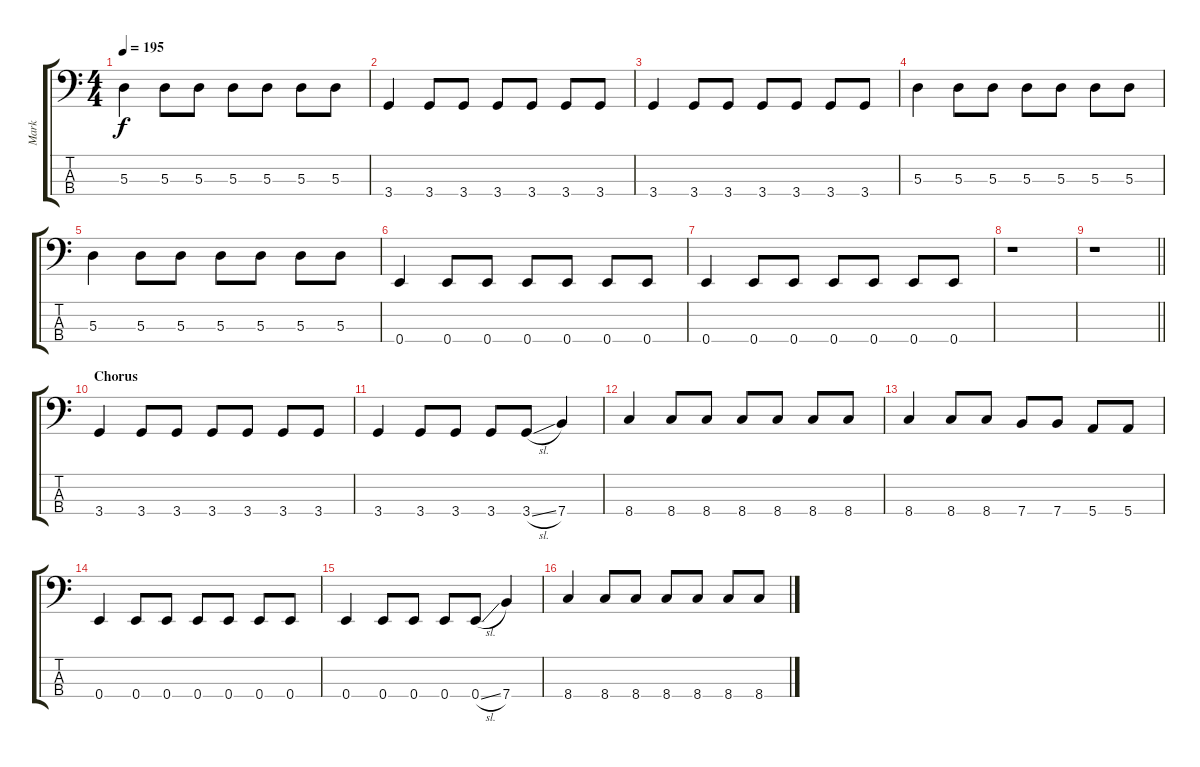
\track ("Mark" "Mark") {instrument electricbasspick}
\staff {score tabs}
\tuning (G2 D2 A1 E1) {hide}
\ts (4 4)
\tempo 195
\clef f4
\ks c
5.3.4{dy f} 5.3.8 5.3.8 5.3.8 5.3.8 5.3.8 5.3.8 |
3.4.4 3.4.8 3.4.8 3.4.8 3.4.8 3.4.8 3.4.8 |
3.4.4 3.4.8 3.4.8 3.4.8 3.4.8 3.4.8 3.4.8 |
5.3.4 5.3.8 5.3.8 5.3.8 5.3.8 5.3.8 5.3.8 |
5.3.4 5.3.8 5.3.8 5.3.8 5.3.8 5.3.8 5.3.8 |
0.4.4 0.4.8 0.4.8 0.4.8 0.4.8 0.4.8 0.4.8 |
0.4.4 0.4.8 0.4.8 0.4.8 0.4.8 0.4.8 0.4.8 |
r.1 |
\barLineRight lightlight
r.1 |
\section ("" "Chorus")
3.4.4 3.4.8 3.4.8 3.4.8 3.4.8 3.4.8 3.4.8 |
3.4.4 3.4.8 3.4.8 3.4.8 3.4{sl}.8 7.4.4 |
8.4.4 8.4.8 8.4.8 8.4.8 8.4.8 8.4.8 8.4.8 |
8.4.4 8.4.8 8.4.8 7.4.8 7.4.8 5.4.8 5.4.8 |
0.4.4 0.4.8 0.4.8 0.4.8 0.4.8 0.4.8 0.4.8 |
0.4.4 0.4.8 0.4.8 0.4.8 0.4{sl}.8 7.4.4 |
8.4.4 8.4.8 8.4.8 8.4.8 8.4.8 8.4.8 8.4{sl}.8
